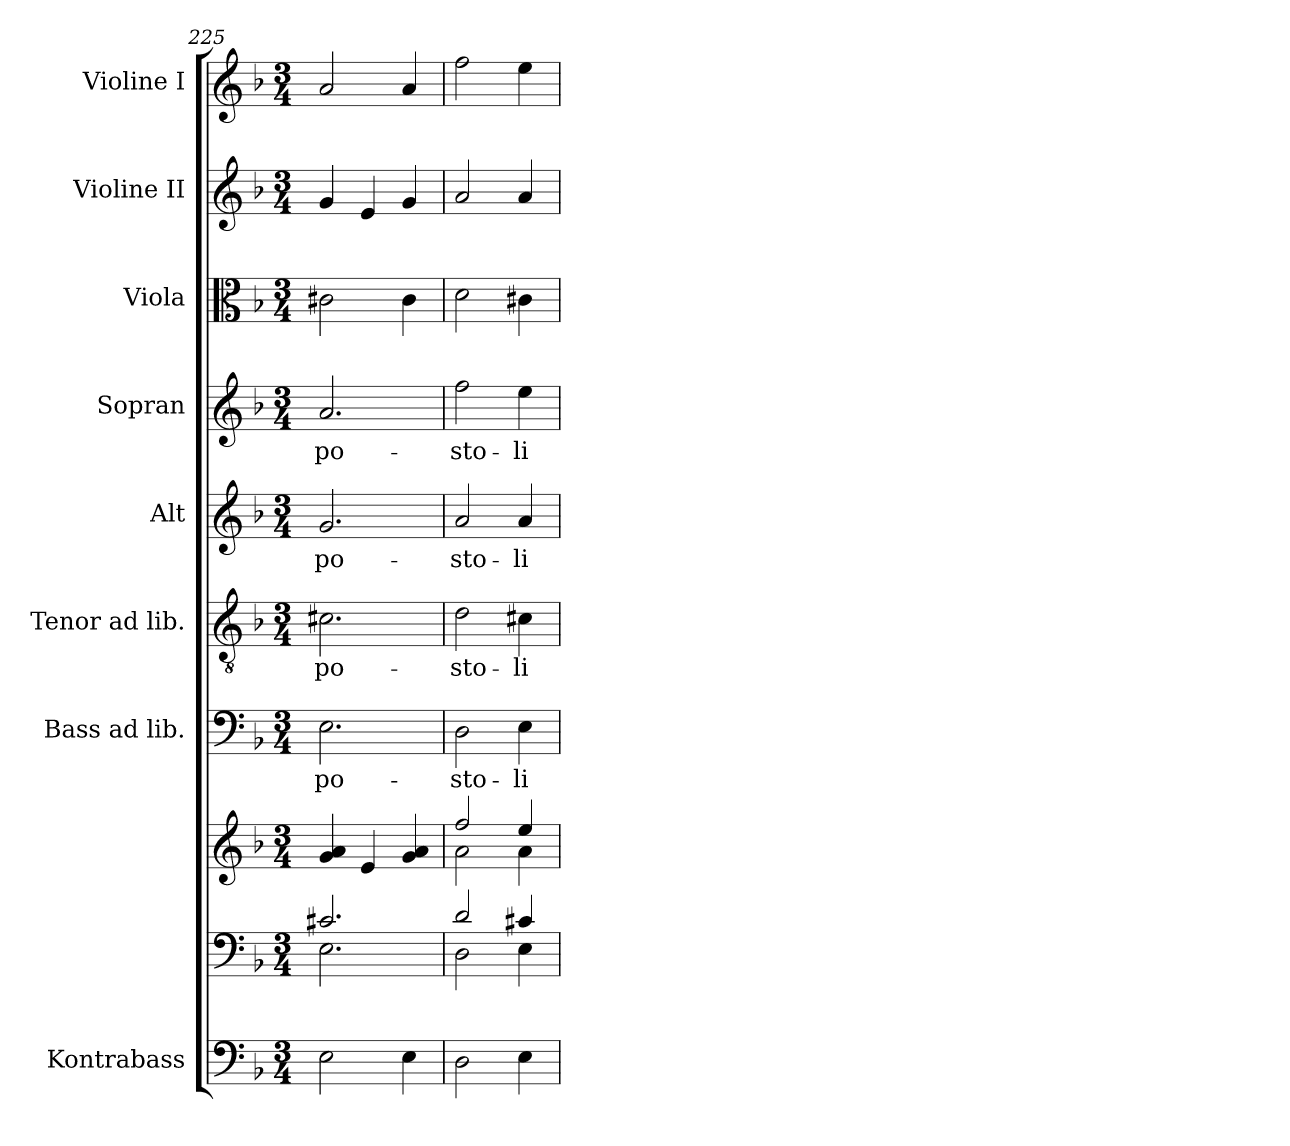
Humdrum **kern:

**kern	**kern	**kern	**kern	**text	**kern	**text	**kern	**text	**kern	**text	**kern	**kern	**kern
*part9	*part8	*part8	*part7	*part7	*part6	*part6	*part5	*part5	*part4	*part4	*part3	*part2	*part1
*staff10	*staff9	*staff8	*staff7	*staff7	*staff6	*staff6	*staff5	*staff5	*staff4	*staff4	*staff3	*staff2	*staff1
*I"Kontrabass	*	*	*I"Bass ad lib.	*	*I"Tenor ad lib.	*	*I"Alt	*	*I"Sopran	*	*I"Viola	*I"Violine II	*I"Violine I
*I'Kb.	*	*	*I'B.	*	*I'T.	*	*I'A.	*	*I'S.	*	*I'Vla.	*I'Vl. II	*I'Vl. I
*clefF4	*clefF4	*clefG2	*clefF4	*	*clefGv2	*	*clefG2	*	*clefG2	*	*clefC3	*clefG2	*clefG2
*ITrd7c12	*	*	*	*	*	*	*	*	*	*	*	*	*
*k[b-]	*k[b-]	*k[b-]	*k[b-]	*	*k[b-]	*	*k[b-]	*	*k[b-]	*	*k[b-]	*k[b-]	*k[b-]
*F:	*F:	*F:	*F:	*	*F:	*	*F:	*	*F:	*	*F:	*F:	*F:
*M3/4	*M3/4	*M3/4	*M3/4	*	*M3/4	*	*M3/4	*	*M3/4	*	*M3/4	*M3/4	*M3/4
=225	=225	=225	=225	=225	=225	=225	=225	=225	=225	=225	=225	=225	=225
*	*^	*	*	*	*	*	*	*	*	*	*	*	*
!	!	!	!	!	!LO:LY:b	!	!LO:LY:b	!	!LO:LY:b	!	!LO:LY:b	!	!	!
2EE\	2.c#X/	2.E\	4g/ 4a/	2.E\	-po-	2.c#X\	-po-	2.g/	-po-	2.a/	-po-	2c#X\	4g/	2a/
.	.	.	4e/	.	.	.	.	.	.	.	.	.	4e/	.
4EE\	.	.	4g/ 4a/	.	.	.	.	.	.	.	.	4c#\	4g/	4a/
!!LO:PB:g=z
=226	=226	=226	=226	=226	=226	=226	=226	=226	=226	=226	=226	=226	=226	=226
*	*	*	*^	*	*	*	*	*	*	*	*	*	*	*
!	!	!	!	!	!	!LO:LY:b	!	!LO:LY:b	!	!LO:LY:b	!	!LO:LY:b	!	!	!
2DD\	2d/	2D\	2ff/	2a\	2D\	-sto-	2d\	-sto-	2a/	-sto-	2ff\	-sto-	2d\	2a/	2ff\
!	!	!	!	!	!	!LO:LY:b	!	!LO:LY:b	!	!LO:LY:b	!	!LO:LY:b	!	!	!
4EE\	4c#X/	4E\	4ee/	4a\	4E\	-li-	4c#X\	-li-	4a/	-li-	4ee\	-li-	4c#X\	4a/	4ee\
*	*v	*v	*	*	*	*	*	*	*	*	*	*	*	*	*
*	*	*v	*v	*	*	*	*	*	*	*	*	*	*	*
=	=	=	=	=	=	=	=	=	=	=	=	=	=
*-	*-	*-	*-	*-	*-	*-	*-	*-	*-	*-	*-	*-	*-
